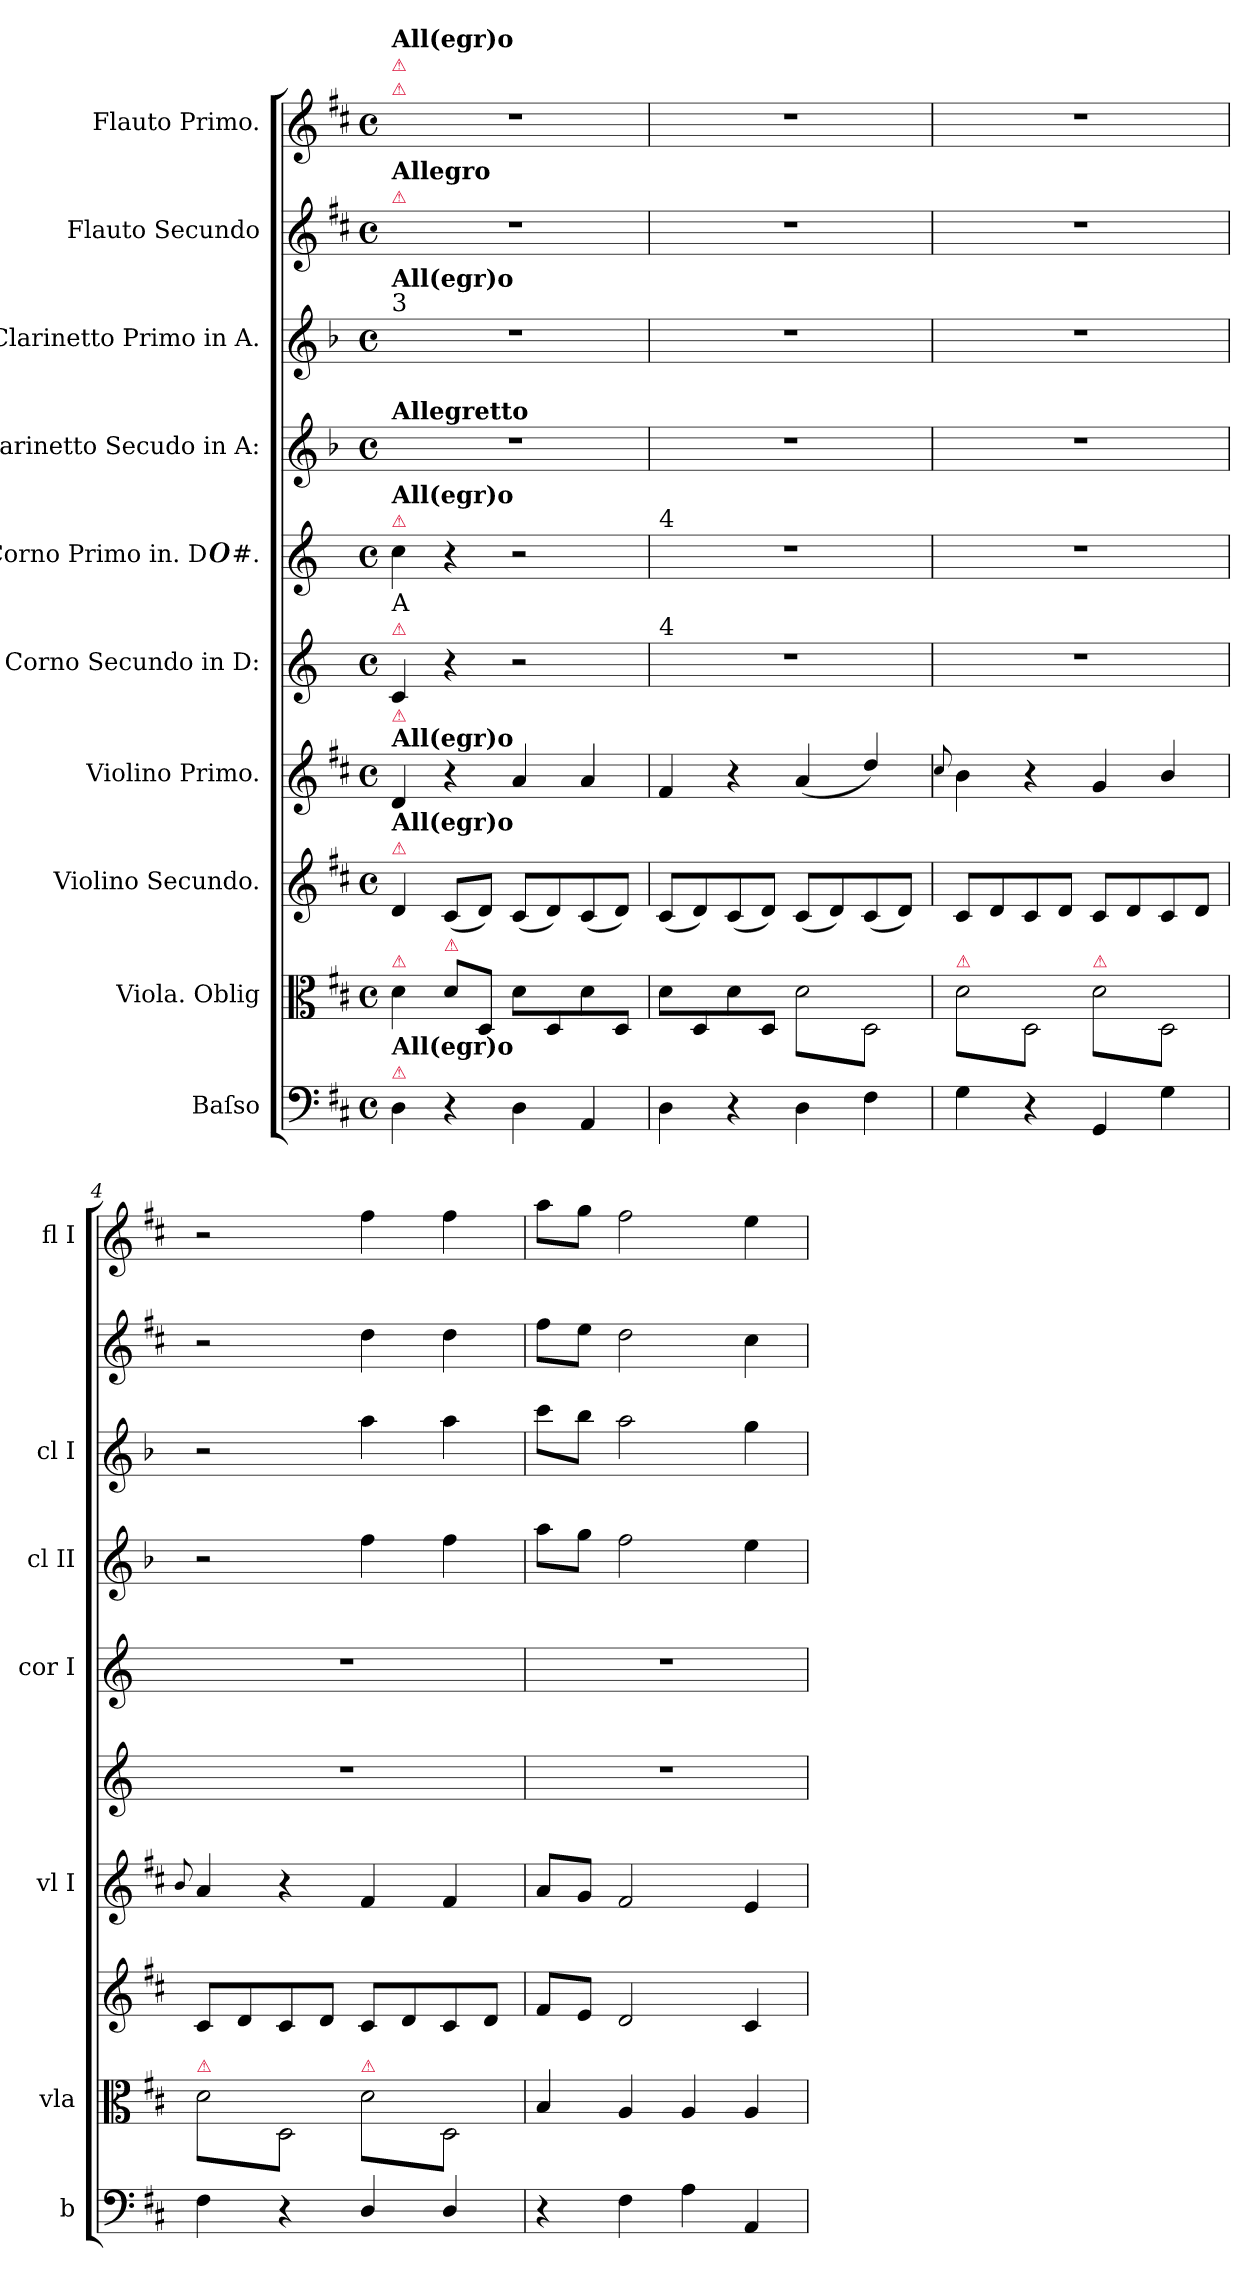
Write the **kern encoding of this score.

**kern	**dynam	**kern	**dynam	**kern	**dynam	**kern	**dynam	**kern	**kern	**kern	**dynam	**kern	**kern	**dynam	**kern	**dynam
*part10	*part10	*part9	*part9	*part8	*part8	*part7	*part7	*part6	*part5	*part4	*part4	*part3	*part2	*part2	*part1	*part1
*staff10	*staff10	*staff9	*staff9	*staff8	*staff8	*staff7	*staff7	*staff6	*staff5	*staff4	*staff4	*staff3	*staff2	*staff2	*staff1	*staff1
*I"Baſso	*	*I"Viola. Oblig	*	*I"Violino Secundo.	*	*I"Violino Primo.	*	*I"Corno Secundo in D:	*I"Corno Primo in. D##.	*I"Clarinetto Secudo in A:	*	*I"Clarinetto Primo in A.	*I"Flauto Secundo	*	*I"Flauto Primo.	*
*I'b	*	*I'vla	*	*	*	*I'vl I	*	*	*I'cor I	*I'cl II	*	*I'cl I	*	*	*I'fl I	*
*clefF4	*	*clefC3	*	*clefG2	*	*clefG2	*	*clefG2	*clefG2	*clefG2	*	*clefG2	*clefG2	*	*clefG2	*
*	*	*	*	*	*	*	*	*ITrd6c10	*ITrd6c10	*ITrd2c3	*	*ITrd2c3	*	*	*	*
*k[f#c#]	*	*k[f#c#]	*	*k[f#c#]	*	*k[f#c#]	*	*k[f#c#]	*k[f#c#]	*k[f#c#]	*	*k[f#c#]	*k[f#c#]	*	*k[f#c#]	*
*D:	*	*D:	*	*D:	*	*D:	*	*D:	*D:	*D:	*	*D:	*D:	*	*D:	*
*M4/4	*	*M4/4	*	*M4/4	*	*M4/4	*	*M4/4	*M4/4	*M4/4	*	*M4/4	*M4/4	*	*M4/4	*
*met(c)	*	*met(c)	*	*met(c)	*	*met(c)	*	*met(c)	*met(c)	*met(c)	*	*met(c)	*met(c)	*	*met(c)	*
=1	=1	=1	=1	=1	=1	=1	=1	=1	=1	=1	=1	=1	=1	=1	=1	=1
!	!	!	!	!	!	!	!	!	!	!	!	!	!	!	!LO:TX:a:color=crimson:t=⚠	!
!	!	!	!	!	!	!	!	!	!	!	!	!	!	!	!LO:TX:a:color=crimson:t=⚠	!
!	!	!	!	!	!	!	!	!	!	!	!	!	!	!	!LO:TX:a:B:t=All(egr)o	!
!	!	!	!	!	!	!	!	!	!	!	!	!	!LO:TX:a:color=crimson:t=⚠	!	!	!
!	!	!	!	!	!	!	!	!	!	!	!	!	!LO:TX:a:B:t=Allegro	!	!	!
!	!	!	!	!	!	!	!	!	!	!	!	!LO:TX:a:t=3	!	!	!	!
!	!	!	!	!	!	!	!	!	!	!	!	!LO:TX:a:B:t=All(egr)o	!	!	!	!
!	!	!	!	!	!	!	!	!	!	!LO:TX:a:B:t=Allegretto	!	!	!	!	!	!
!	!	!	!	!	!	!	!	!	!LO:TX:a:color=crimson:t=⚠	!	!	!	!	!	!	!
!	!	!	!	!	!	!	!	!	!LO:TX:a:B:t=All(egr)o	!	!	!	!	!	!	!
!	!	!	!	!	!	!	!	!LO:TX:a:color=crimson:t=⚠	!	!	!	!	!	!	!	!
!	!	!	!	!	!	!	!	!LO:TX:a:t=A	!	!	!	!	!	!	!	!
!	!	!	!	!	!	!LO:TX:a:B:t=All(egr)o	!	!	!	!	!	!	!	!	!	!
!	!	!	!	!	!	!LO:TX:a:color=crimson:t=⚠	!	!	!	!	!	!	!	!	!	!
!	!	!	!	!LO:TX:a:color=crimson:t=⚠	!	!	!	!	!	!	!	!	!	!	!	!
!	!	!	!	!LO:TX:a:B:t=All(egr)o	!	!	!	!	!	!	!	!	!	!	!	!
!	!	!LO:TX:a:color=crimson:t=⚠	!	!	!	!	!	!	!	!	!	!	!	!	!	!
!LO:TX:a:color=crimson:t=⚠	!	!	!	!	!	!	!	!	!	!	!	!	!	!	!	!
!LO:TX:a:B:t=All(egr)o	!	!	!	!	!	!	!	!	!	!	!	!	!	!	!	!
!	!LO:DY:a	!	!LO:DY:a	!	!LO:DY:a	!	!LO:DY:a	!	!	!	!	!	!	!	!	!
4D\	for	4d\	forte	4d/	f&colon;	4d/	f&colon;	4D/	4d\	1r	.	1r	1r	.	1r	.
!	!	!LO:TX:a:color=crimson:t=⚠	!	!	!	!	!	!	!	!	!	!	!	!	!	!
!	!	!	!	!	!LO:DY:a	!	!	!	!	!	!	!	!	!	!	!
4r	.	8d\L	.	(8c#/L	p&colon;	4r	.	4r	4r	.	.	.	.	.	.	.
.	.	8D/J	.	8d/J)	.	.	.	.	.	.	.	.	.	.	.	.
!	!LO:DY:a	!	!	!	!	!	!LO:DY:a	!	!	!	!	!	!	!	!	!
4D\	pia	8d\L	.	(8c#/L	.	4a/	p&colon;	2r	2r	.	.	.	.	.	.	.
.	.	8D/	.	8d/)	.	.	.	.	.	.	.	.	.	.	.	.
4AA/	.	8d\	.	(8c#/	.	4a/	.	.	.	.	.	.	.	.	.	.
.	.	8D/J	.	8d/J)	.	.	.	.	.	.	.	.	.	.	.	.
=2	=2	=2	=2	=2	=2	=2	=2	=2	=2	=2	=2	=2	=2	=2	=2	=2
!	!	!	!	!	!	!	!	!	!LO:TX:a:t=4	!	!	!	!	!	!	!
!	!	!	!	!	!	!	!	!LO:TX:a:t=4	!	!	!	!	!	!	!	!
4D\	.	8d\L	.	(8c#/L	.	4f#/	.	1r	1r	1r	.	1r	1r	.	1r	.
.	.	8D/	.	8d/)	.	.	.	.	.	.	.	.	.	.	.	.
4r	.	8d\	.	(8c#/	.	4r	.	.	.	.	.	.	.	.	.	.
.	.	8D/J	.	8d/J)	.	.	.	.	.	.	.	.	.	.	.	.
!	!	!LO:TX:a:color=crimson:t=⚠	!	!	!	!	!	!	!	!	!	!	!	!	!	!
*	*	*tremolo	*	*	*	*	*	*	*	*	*	*	*	*	*	*
4D\	.	8d\L	.	(8c#/L	.	(4a/	.	.	.	.	.	.	.	.	.	.
.	.	8D\	.	8d/)	.	.	.	.	.	.	.	.	.	.	.	.
4F#\	.	8d\	.	(8c#/	.	4dd/)	.	.	.	.	.	.	.	.	.	.
.	.	8D\J	.	8d/J)	.	.	.	.	.	.	.	.	.	.	.	.
=3	=3	=3	=3	=3	=3	=3	=3	=3	=3	=3	=3	=3	=3	=3	=3	=3
.	.	.	.	.	.	8qqcc#/	.	.	.	.	.	.	.	.	.	.
!	!	!LO:TX:a:color=crimson:t=⚠	!	!	!	!	!	!	!	!	!	!	!	!	!	!
4G\	.	8d\L	.	8c#/L	.	4b\	.	1r	1r	1r	.	1r	1r	.	1r	.
.	.	8D\	.	8d/	.	.	.	.	.	.	.	.	.	.	.	.
4r	.	8d\	.	8c#/	.	4r	.	.	.	.	.	.	.	.	.	.
.	.	8D\J	.	8d/J	.	.	.	.	.	.	.	.	.	.	.	.
!	!	!LO:TX:a:color=crimson:t=⚠	!	!	!	!	!	!	!	!	!	!	!	!	!	!
4GG/	.	8d\L	.	8c#/L	.	4g/	.	.	.	.	.	.	.	.	.	.
.	.	8D\	.	8d/	.	.	.	.	.	.	.	.	.	.	.	.
4G\	.	8d\	.	8c#/	.	4b/	.	.	.	.	.	.	.	.	.	.
.	.	8D\J	.	8d/J	.	.	.	.	.	.	.	.	.	.	.	.
=4	=4	=4	=4	=4	=4	=4	=4	=4	=4	=4	=4	=4	=4	=4	=4	=4
.	.	.	.	.	.	8qqb/	.	.	.	.	.	.	.	.	.	.
!	!	!LO:TX:a:color=crimson:t=⚠	!	!	!	!	!	!	!	!	!	!	!	!	!	!
4F#\	.	8d\L	.	8c#/L	.	4a/	.	1r	1r	2r	.	2r	2r	.	2r	.
.	.	8D\	.	8d/	.	.	.	.	.	.	.	.	.	.	.	.
4r	.	8d\	.	8c#/	.	4r	.	.	.	.	.	.	.	.	.	.
.	.	8D\J	.	8d/J	.	.	.	.	.	.	.	.	.	.	.	.
!	!	!LO:TX:a:color=crimson:t=⚠	!	!	!	!	!	!	!	!	!	!	!	!	!	!
4D/	.	8d\L	.	8c#/L	.	4f#/	.	.	.	4dd\	p&colon;	4ff#\	4dd\	pia	4ff#\	p&colon;
.	.	8D\	.	8d/	.	.	.	.	.	.	.	.	.	.	.	.
4D/	.	8d\	.	8c#/	.	4f#/	.	.	.	4dd\	.	4ff#\	4dd\	.	4ff#\	.
.	.	8D\J	.	8d/J	.	.	.	.	.	.	.	.	.	.	.	.
*	*	*Xtremolo	*	*	*	*	*	*	*	*	*	*	*	*	*	*
=5	=5	=5	=5	=5	=5	=5	=5	=5	=5	=5	=5	=5	=5	=5	=5	=5
4r	.	4B/	.	8f#/L	.	8a/L	.	1r	1r	8ff#\L	.	8aa\L	8ff#\L	.	8aa\L	.
.	.	.	.	8e/J	.	8g/J	.	.	.	8ee\J	.	8gg\J	8ee\J	.	8gg\J	.
4F#\	.	4A/	.	2d/	.	2f#/	.	.	.	2dd\	.	2ff#\	2dd\	.	2ff#\	.
4A\	.	4A/	.	.	.	.	.	.	.	.	.	.	.	.	.	.
4AA/	.	4A/	.	4c#/	.	4e/	.	.	.	4cc#\	.	4ee\	4cc#\	.	4ee\	.
=	=	=	=	=	=	=	=	=	=	=	=	=	=	=	=	=
*-	*-	*-	*-	*-	*-	*-	*-	*-	*-	*-	*-	*-	*-	*-	*-	*-
